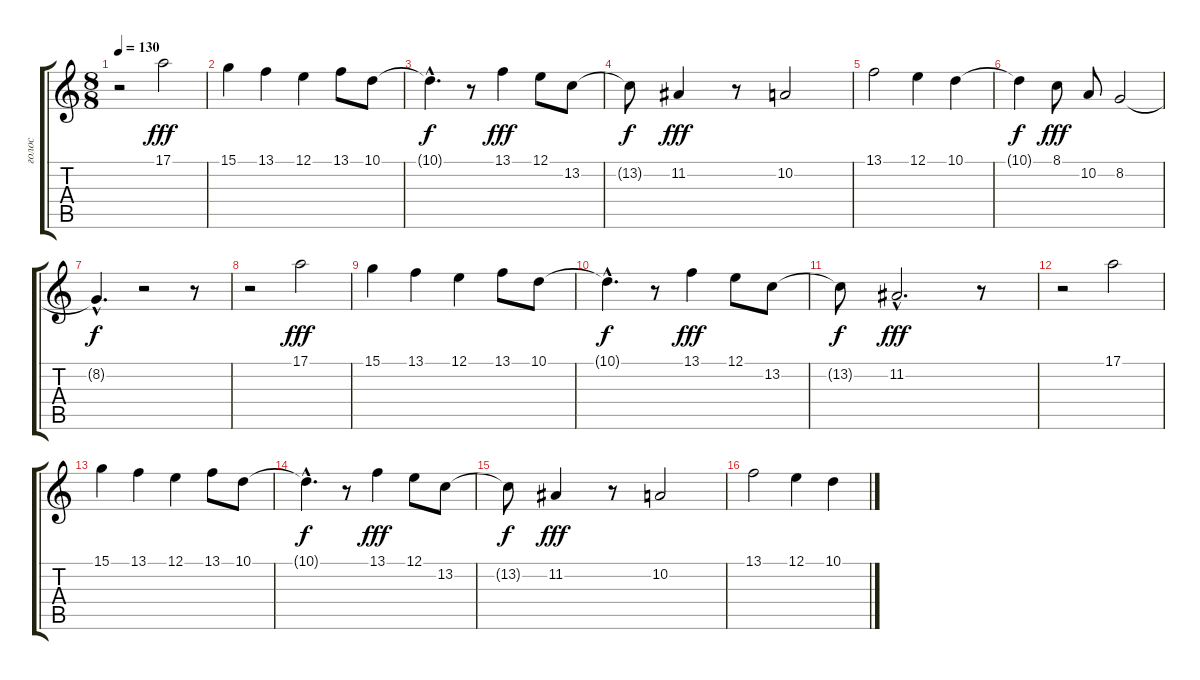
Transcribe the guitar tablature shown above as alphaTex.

\track ("голос" "голос") {instrument flute}
\staff {score tabs}
\tuning (E4 B3 G3 D3 A2 E2) {hide}
\ts (8 8)
\tempo 130
\clef g2
\ks c
r.2{dy fff} 17.1.2 |
15.1.4 13.1.4 12.1.4 13.1.8 10.1.8 |
10.1{hac t}.4{d dy f} r.8 13.1.4{dy fff} 12.1.8 13.2.8 |
13.2{t}.8{dy f} 11.2.4{dy fff} r.8 10.2.2 |
13.1.2 12.1.4 10.1.4 |
10.1{t}.4{dy f} 8.1.8{dy fff} 10.2.8 8.2.2 |
8.2{hac t}.4{d dy f} r.2 r.8 |
r.2 17.1.2{dy fff} |
15.1.4 13.1.4 12.1.4 13.1.8 10.1.8 |
10.1{hac t}.4{d dy f} r.8 13.1.4{dy fff} 12.1.8 13.2.8 |
13.2{t}.8{dy f} 11.2{hac}.2{d dy fff} r.8 |
r.2 17.1.2 |
15.1.4 13.1.4 12.1.4 13.1.8 10.1.8 |
10.1{hac t}.4{d dy f} r.8 13.1.4{dy fff} 12.1.8 13.2.8 |
13.2{t}.8{dy f} 11.2.4{dy fff} r.8 10.2.2 |
13.1.2 12.1.4 10.1.4
